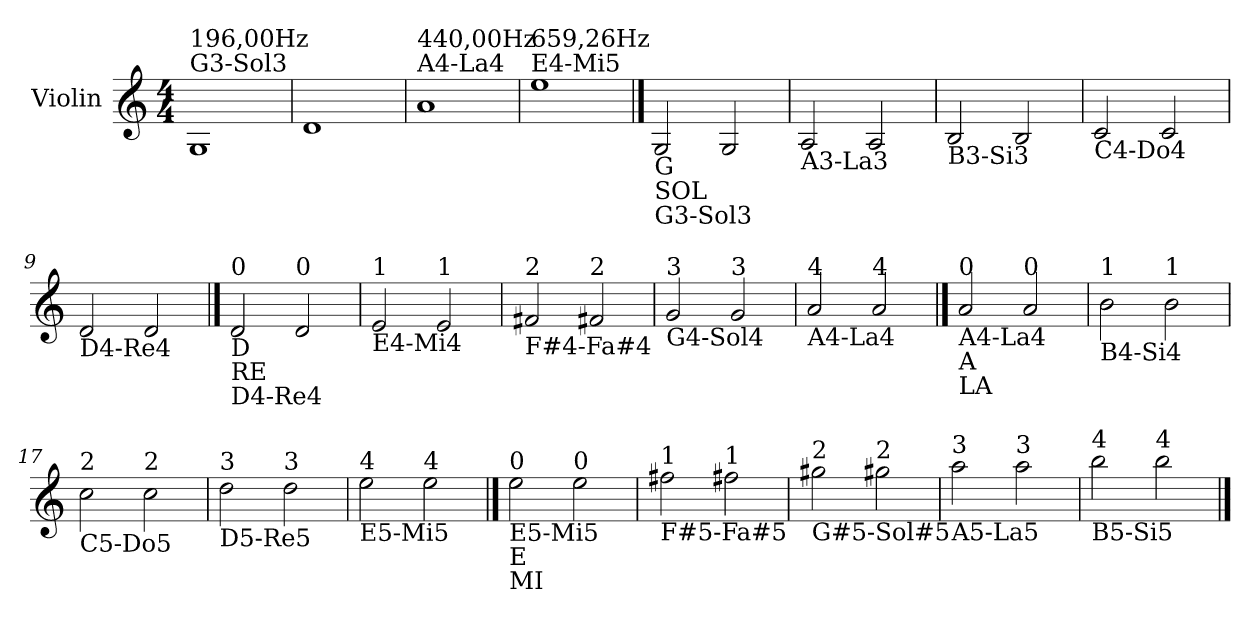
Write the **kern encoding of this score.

**kern
*part1
*staff1
*I"Violin
*I'Vn.
*clefG2
*k[]
*M4/4
=1
!LO:TX:a:t=G3-Sol3
!LO:TX:a:t=196,00Hz
1Gi
=2
1dj
=3
!LO:TX:a:t=A4-La4
!LO:TX:a:t=440,00Hz
1aZ
=4
!LO:TX:a:t=E4-Mi5
!LO:TX:a:t=659,26Hz
1eeV
!!LO:LB:g=z
==5
!LO:TX:b:t=G
!LO:TX:b:t=SOL
!LO:TX:b:t=G3-Sol3
2GN/
2GN/
=6
!LO:TX:b:t=A3-La3
2AN/
2AN/
=7
!LO:TX:b:t=B3-Si3
2BN/
2BN/
=8
!LO:TX:b:t=C4-Do4
2cN/
2cN/
=9
!LO:TX:b:t=D4-Re4
2dN/
2dN/
!!LO:LB:g=z
==10
!LO:TX:a:t=0
!LO:TX:b:t=D
!LO:TX:b:t=RE
!LO:TX:b:t=D4-Re4
2dl/
!LO:TX:a:t=0
2dl/
=11
!LO:TX:b:t=E4-Mi4
!LO:TX:a:t=1
2el/
!LO:TX:a:t=1
2el/
=12
!LO:TX:b:t=F#4-Fa#4
!LO:TX:a:t=2
2f#Xl/
!LO:TX:a:t=2
2f#Xl/
=13
!LO:TX:b:t=G4-Sol4
!LO:TX:a:t=3
2gl/
!LO:TX:a:t=3
2gl/
=14
!LO:TX:b:t=A4-La4
!LO:TX:a:t=4
2al/
!LO:TX:a:t=4
2al/
!!LO:LB:g=z
==15
!LO:TX:b:t=A4-La4
!LO:TX:a:t=0
!LO:TX:b:t=A
!LO:TX:b:t=LA
2a!/
!LO:TX:a:t=0
2a!/
=16
!LO:TX:b:t=B4-Si4
!LO:TX:a:t=1
2b!\
!LO:TX:a:t=1
2b!\
=17
!LO:TX:b:t=C5-Do5
!LO:TX:a:t=2
2cc!\
!LO:TX:a:t=2
2cc!\
=18
!LO:TX:b:t=D5-Re5
!LO:TX:a:t=3
2dd!\
!LO:TX:a:t=3
2dd!\
=19
!LO:TX:b:t=E5-Mi5
!LO:TX:a:t=4
2ee!\
!LO:TX:a:t=4
2ee!\
!!LO:LB:g=z
==20
!LO:TX:b:t=E5-Mi5
!LO:TX:a:t=0
!LO:TX:b:t=E
!LO:TX:b:t=MI
2ee+\
!LO:TX:a:t=0
2ee+\
=21
!LO:TX:b:t=F#5-Fa#5
!LO:TX:a:t=1
2ff#X+\
!LO:TX:a:t=1
2ff#X+\
=22
!LO:TX:b:t=G#5-Sol#5
!LO:TX:a:t=2
2gg#X+\
!LO:TX:a:t=2
2gg#X+\
=23
!LO:TX:b:t=A5-La5
!LO:TX:a:t=3
2aa+\
!LO:TX:a:t=3
2aa+\
=24
!LO:TX:b:t=B5-Si5
!LO:TX:a:t=4
2bb+\
!LO:TX:a:t=4
2bb+\
==
*-
